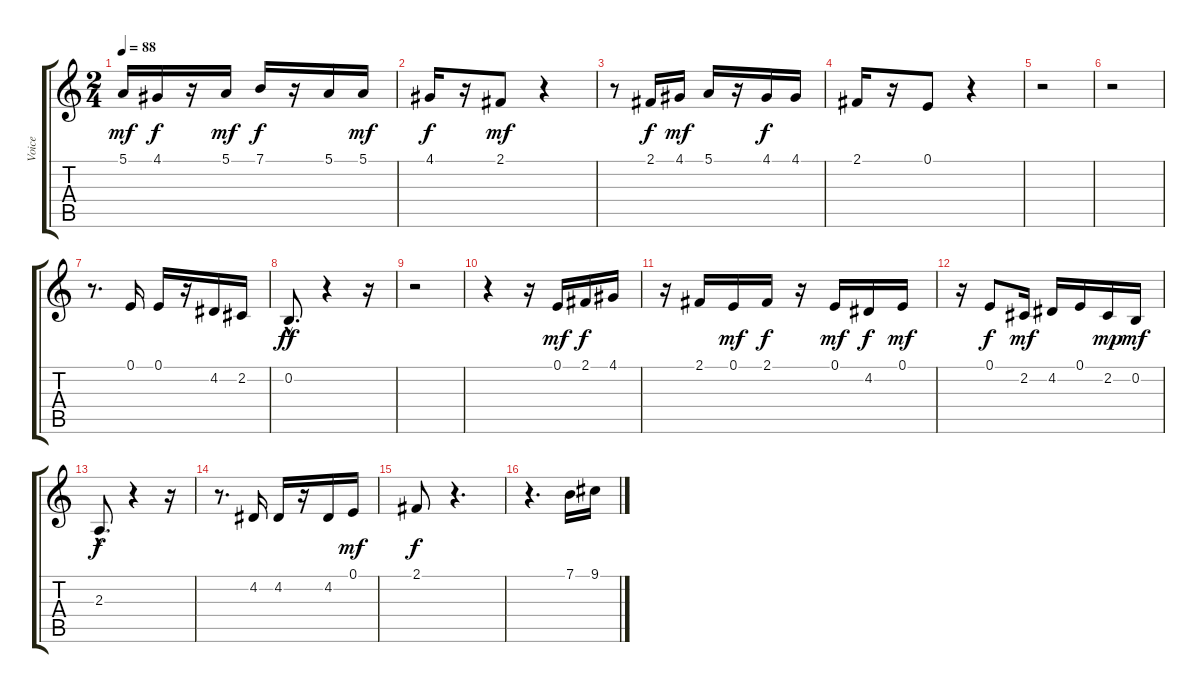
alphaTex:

\track ("Voice" "Voice") {instrument tuba}
\staff {score tabs}
\tuning (E4 B3 G3 D3 A2 E2) {hide}
\ts (2 4)
\tempo 88
\clef g2
\ks c
5.1.16{dy mf} 4.1.16{dy f} r.16 5.1.16{dy mf} 7.1.16{dy f} r.16 5.1.16 5.1.16{dy mf} |
4.1.16{dy f} r.16 2.1.8{dy mf} r.4 |
r.8 2.1.16{dy f} 4.1.16{dy mf} 5.1.16 r.16 4.1.16{dy f} 4.1.16 |
2.1.16 r.16 0.1.8 r.4 |
r.2 |
r.2 |
r.8{d} 0.1.16 0.1.16 r.16 4.2.16 2.2.16 |
0.2{hac}.8{d dy ff} r.4 r.16 |
r.2 |
r.4 r.16 0.1.16{dy mf} 2.1.16{dy f} 4.1.16 |
r.16 2.1.16 0.1.16{dy mf} 2.1.16{dy f} r.16 0.1.16{dy mf} 4.2.16{dy f} 0.1.16{dy mf} |
r.16 0.1.8{dy f} 2.2.16{dy mf} 4.2.16 0.1.16 2.2.16{dy mp} 0.2.16{dy mf} |
2.3{hac}.8{d dy f} r.4 r.16 |
r.8{d} 4.2.16 4.2.16 r.16 4.2.16 0.1.16{dy mf} |
2.1.8{dy f} r.4{d} |
r.4{d} 7.1.16 9.1.16
